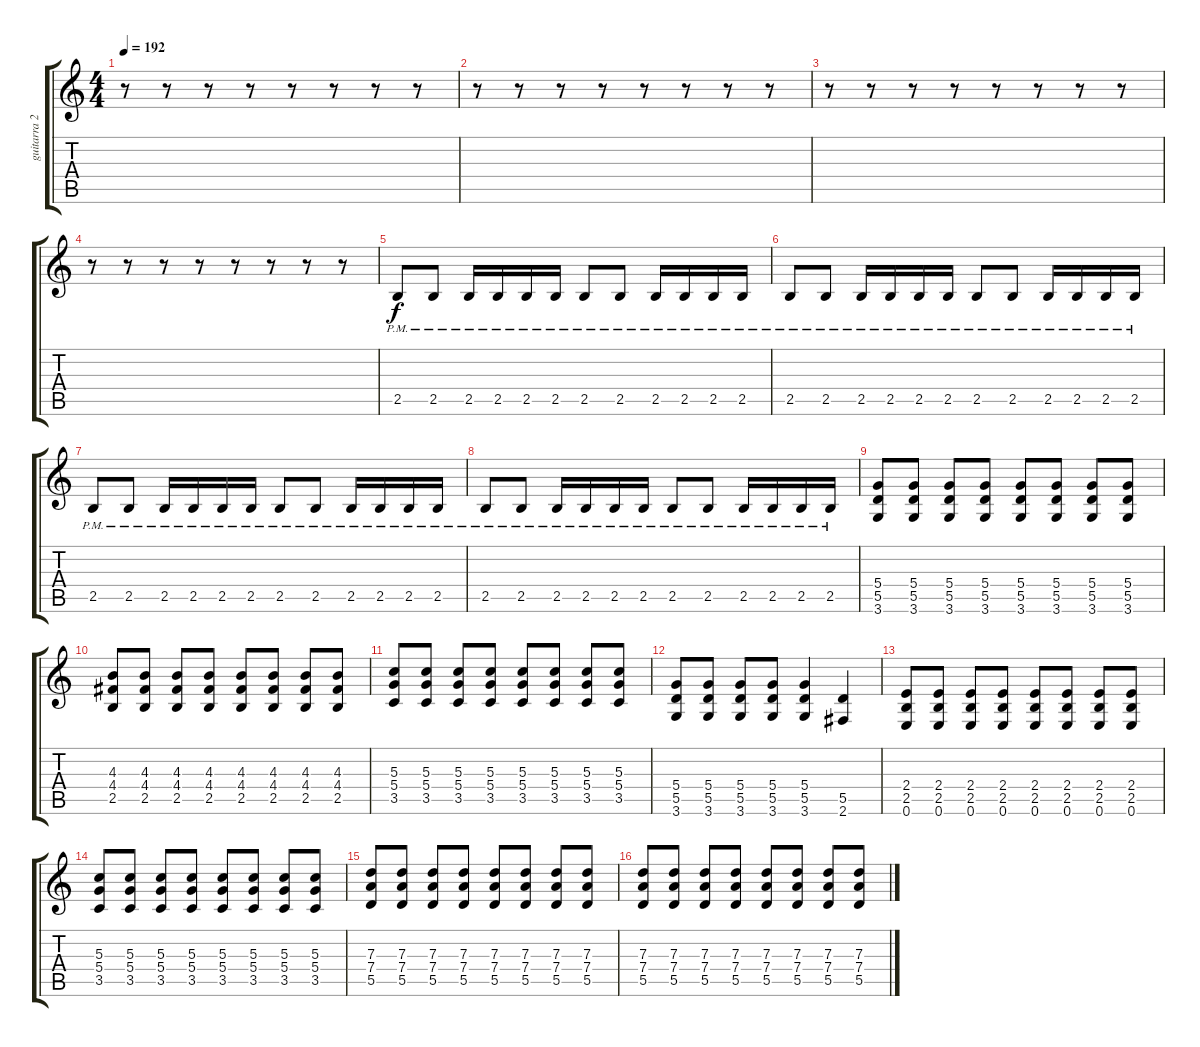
\track ("guitarra 2" "guitarra 2") {instrument overdrivenguitar}
\staff {score tabs}
\tuning (E4 B3 G3 D3 A2 E2) {hide}
\ts (4 4)
\tempo 192
\clef g2
\ks c
r.8{dy f instrument overdrivenguitar} r.8 r.8 r.8 r.8 r.8 r.8 r.8 |
r.8 r.8 r.8 r.8 r.8 r.8 r.8 r.8 |
r.8 r.8 r.8 r.8 r.8 r.8 r.8 r.8 |
r.8 r.8 r.8 r.8 r.8 r.8 r.8 r.8 |
2.5{pm}.8 2.5{pm}.8 2.5{pm}.16 2.5{pm}.16 2.5{pm}.16 2.5{pm}.16 2.5{pm}.8 2.5{pm}.8 2.5{pm}.16 2.5{pm}.16 2.5{pm}.16 2.5{pm}.16 |
2.5{pm}.8 2.5{pm}.8 2.5{pm}.16 2.5{pm}.16 2.5{pm}.16 2.5{pm}.16 2.5{pm}.8 2.5{pm}.8 2.5{pm}.16 2.5{pm}.16 2.5{pm}.16 2.5{pm}.16 |
2.5{pm}.8 2.5{pm}.8 2.5{pm}.16 2.5{pm}.16 2.5{pm}.16 2.5{pm}.16 2.5{pm}.8 2.5{pm}.8 2.5{pm}.16 2.5{pm}.16 2.5{pm}.16 2.5{pm}.16 |
2.5{pm}.8 2.5{pm}.8 2.5{pm}.16 2.5{pm}.16 2.5{pm}.16 2.5{pm}.16 2.5{pm}.8 2.5{pm}.8 2.5{pm}.16 2.5{pm}.16 2.5{pm}.16 2.5{pm}.16 |
(5.4 5.5 3.6).8 (5.4 5.5 3.6).8 (5.4 5.5 3.6).8 (5.4 5.5 3.6).8 (5.4 5.5 3.6).8 (5.4 5.5 3.6).8 (5.4 5.5 3.6).8 (5.4 5.5 3.6).8 |
(4.3 4.4 2.5).8 (4.3 4.4 2.5).8 (4.3 4.4 2.5).8 (4.3 4.4 2.5).8 (4.3 4.4 2.5).8 (4.3 4.4 2.5).8 (4.3 4.4 2.5).8 (4.3 4.4 2.5).8 |
(5.3 5.4 3.5).8 (5.3 5.4 3.5).8 (5.3 5.4 3.5).8 (5.3 5.4 3.5).8 (5.3 5.4 3.5).8 (5.3 5.4 3.5).8 (5.3 5.4 3.5).8 (5.3 5.4 3.5).8 |
(5.4 5.5 3.6).8 (5.4 5.5 3.6).8 (5.4 5.5 3.6).8 (5.4 5.5 3.6).8 (5.4 5.5 3.6).4 (5.5 2.6).4 |
(2.4 2.5 0.6).8 (2.4 2.5 0.6).8 (2.4 2.5 0.6).8 (2.4 2.5 0.6).8 (2.4 2.5 0.6).8 (2.4 2.5 0.6).8 (2.4 2.5 0.6).8 (2.4 2.5 0.6).8 |
(5.3 5.4 3.5).8 (5.3 5.4 3.5).8 (5.3 5.4 3.5).8 (5.3 5.4 3.5).8 (5.3 5.4 3.5).8 (5.3 5.4 3.5).8 (5.3 5.4 3.5).8 (5.3 5.4 3.5).8 |
(7.3 7.4 5.5).8 (7.3 7.4 5.5).8 (7.3 7.4 5.5).8 (7.3 7.4 5.5).8 (7.3 7.4 5.5).8 (7.3 7.4 5.5).8 (7.3 7.4 5.5).8 (7.3 7.4 5.5).8 |
(7.3 7.4 5.5).8 (7.3 7.4 5.5).8 (7.3 7.4 5.5).8 (7.3 7.4 5.5).8 (7.3 7.4 5.5).8 (7.3 7.4 5.5).8 (7.3 7.4 5.5).8 (7.3 7.4 5.5).8
